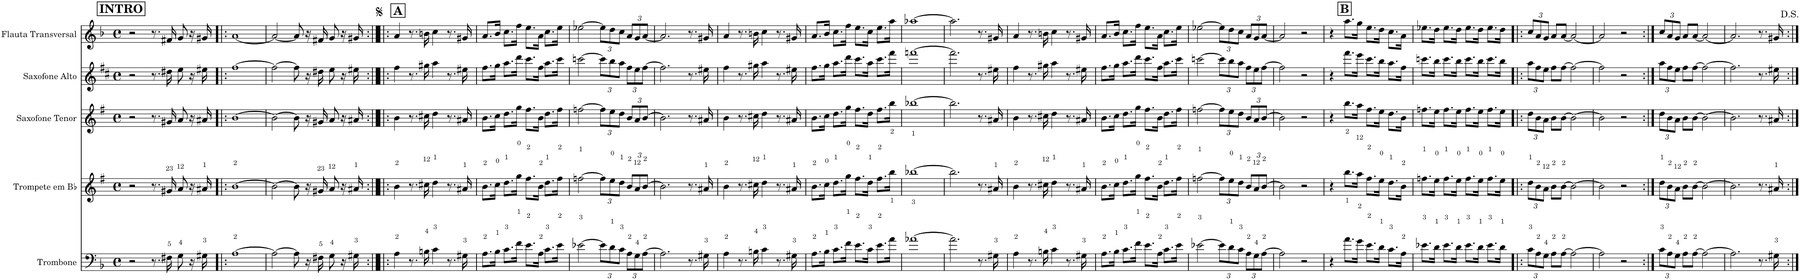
**kern	**kern	**kern	**kern	**kern
*part5	*part4	*part3	*part2	*part1
*staff5	*staff4	*staff3	*staff2	*staff1
*I"Trombone	*I"Trompete em Bb	*I"Saxofone Tenor	*I"Saxofone Alto	*I"Flauta Transversal
*I'Tbn.	*I'Tpt. em Bb	*I'Sax. Tn.	*	*I'Fl.
*clefF4	*clefG2	*clefG2	*clefG2	*clefG2
*	*Trd1c2	*Trd8c14	*Trd5c9	*
*k[b-]	*k[f#]	*k[f#]	*k[f#c#]	*k[b-]
*M4/4	*M4/4	*M4/4	*M4/4	*M4/4
*met(c)	*met(c)	*met(c)	*met(c)	*met(c)
!!LO:REH:place=s1:a:B:cj:fs=14:t=INTRO
=1	=1	=1	=1	=1
2r	2r	2r	2r	2r
8.r	8.r	8.r	8.r	8.r
16F#X\	16g#X/	16g#X/	16dd#X\	16f#X/
8G\	8a/	8a/	8ee\	8g/
16r	16r	16r	16r	16r
16G#X\	16a#X/	16a#X/	16ee#X\	16g#X/
=2!|:	=2!|:	=2!|:	=2!|:	=2!|:
[1A	[1b	[1b	[1ff#	[1a
=3	=3	=3	=3	=3
2A\_	2b\_	2b\_	2ff#\_	2a/_
8A\]	8b\]	8b\]	8ff#\]	8a/]
16r	16r	16r	16r	16r
16F#X\	16g#X/	16g#X/	16dd#X\	16f#X/
8G\	8a/	8a/	8ee\	8g/
16r	16r	16r	16r	16r
16G#X\	16a#X/	16a#X/	16ee#X\	16g#X/
!!LO:REH:place=s1:a:B:cj:fs=14:t=A
=4:|!|:	=4:|!|:	=4:|!|:	=4:|!|:	=4:|!|:
4A\	4b\	4b\	4ff#\	4a/
8.r	8.r	8.r	8.r	8.r
16Bn\	16cc#X\	16cc#X\	16gg#X\	16bn\
4c\	4dd\	4dd\	4aa\	4cc\
8.r	8.r	8.r	8.r	8.r
16G#X\	16a#X/	16a#X/	16ee#X\	16g#X/
=5	=5	=5	=5	=5
8.A\L	8.b\L	8.b\L	8.ff#\L	8.a/L
16B-\Jk	16cc\Jk	16cc\Jk	16gg\Jk	16b-/Jk
8.c\L	8.dd\L	8.dd\L	8.aa\L	8.cc\L
16f\Jk	16gg\Jk	16gg\Jk	16ddd\Jk	16ff\Jk
8.e\L	8.ff#\L	8.ff#\L	8.ccc#\L	8.ee\L
16A\Jk	16b\Jk	16b\Jk	16ff#\Jk	16a\Jk
8.c\L	8.dd\L	8.dd\L	8.aa\L	8.cc\L
16e\Jk	16ff#\Jk	16ff#\Jk	16ccc#\Jk	16ee\Jk
=6	=6	=6	=6	=6
[2e-X\	[2ffn\	[2ffn\	[2cccn\	[2ee-X\
*Xbrackettup	*Xbrackettup	*Xbrackettup	*Xbrackettup	*Xbrackettup
12e-\L]	12ff\L]	12ff\L]	12ccc\L]	12ee-\L]
12d\	12ee\	12ee\	12bb\	12dd\
12c\J	12dd\J	12dd\J	12aa\J	12cc\J
12A\L	12b/L	12b/L	12ff#\L	12a/L
12G\	12a/	12a/	12ee\	12g/
[12A\J	[12b/J	[12b/J	[12ff#\J	[12a/J
=7	=7	=7	=7	=7
2.A\]	2.b\]	2.b\]	2.ff#\]	2.a/]
8.r	8.r	8.r	8.r	8.r
16G#X\	16a#X/	16a#X/	16ee#X\	16g#X/
=8	=8	=8	=8	=8
4A\	4b\	4b\	4ff#\	4a/
8.r	8.r	8.r	8.r	8.r
16Bn\	16cc#X\	16cc#X\	16gg#X\	16bn\
4c\	4dd\	4dd\	4aa\	4cc\
8.r	8.r	8.r	8.r	8.r
16G#X\	16a#X/	16a#X/	16ee#X\	16g#X/
=9	=9	=9	=9	=9
8.A\L	8.b\L	8.b\L	8.ff#\L	8.a/L
16B-\Jk	16cc\Jk	16cc\Jk	16gg\Jk	16b-/Jk
8.c\L	8.dd\L	8.dd\L	8.aa\L	8.cc\L
16f\Jk	16gg\Jk	16gg\Jk	16ddd\Jk	16ff\Jk
8.e\L	8.ff#\L	8.ff#\L	8.ccc#\L	8.ee\L
16c\Jk	16dd\Jk	16dd\Jk	16aa\Jk	16cc\Jk
8.e\L	8.ff#\L	8.ff#\L	8.ccc#\L	8.ee\L
16a\Jk	16bb\Jk	16bb\Jk	16fff#\Jk	16aa\Jk
=10	=10	=10	=10	=10
[1a-X	[1bb-X	[1bb-X	[1fffn	[1aa-X
=11	=11	=11	=11	=11
2.a-\]	2.bb-\]	2.bb-\]	2.fff\]	2.aa-\]
8.r	8.r	8.r	8.r	8.r
16G#X\	16a#X/	16a#X/	16ee#X\	16g#X/
=12	=12	=12	=12	=12
4A\	4b\	4b\	4ff#\	4a/
8.r	8.r	8.r	8.r	8.r
16Bn\	16cc#X\	16cc#X\	16gg#X\	16bn\
4c\	4dd\	4dd\	4aa\	4cc\
8.r	8.r	8.r	8.r	8.r
16G#X\	16a#X/	16a#X/	16ee#X\	16g#X/
=13	=13	=13	=13	=13
8.A\L	8.b\L	8.b\L	8.ff#\L	8.a/L
16B-\Jk	16cc\Jk	16cc\Jk	16gg\Jk	16b-/Jk
8.c\L	8.dd\L	8.dd\L	8.aa\L	8.cc\L
16f\Jk	16gg\Jk	16gg\Jk	16ddd\Jk	16ff\Jk
8.e\L	8.ff#\L	8.ff#\L	8.ccc#\L	8.ee\L
16A\Jk	16b\Jk	16b\Jk	16ff#\Jk	16a\Jk
8.c\L	8.dd\L	8.dd\L	8.aa\L	8.cc\L
16e\Jk	16ff#\Jk	16ff#\Jk	16ccc#\Jk	16ee\Jk
=14	=14	=14	=14	=14
[2e-X\	[2ffn\	[2ffn\	[2cccn\	[2ee-X\
12e-\L]	12ff\L]	12ff\L]	12ccc\L]	12ee-\L]
12d\	12ee\	12ee\	12bb\	12dd\
12c\J	12dd\J	12dd\J	12aa\J	12cc\J
12A\L	12b/L	12b/L	12ff#\L	12a/L
12G\	12a/	12a/	12ee\	12g/
[12A\J	[12b/J	[12b/J	[12ff#\J	[12a/J
=15	=15	=15	=15	=15
2A\]	2b\]	2b\]	2ff#\]	2a/]
2r	2r	2r	2r	2r
!!LO:REH:place=s1:a:B:cj:fs=14:t=B:qo=1
=16	=16	=16	=16	=16
4r	4r	4r	4r	4r
8.a\L	8.bb\L	8.bb\L	8.fff#\L	8.aa\L
16g\Jk	16aa\Jk	16aa\Jk	16eee\Jk	16gg\Jk
8.e\L	8.ff#\L	8.ff#\L	8.ccc#\L	8.ee\L
16d\Jk	16ee\Jk	16ee\Jk	16bb\Jk	16dd\Jk
8.c\L	8.dd\L	8.dd\L	8.aa\L	8.cc\L
16A\Jk	16b\Jk	16b\Jk	16ff#\Jk	16a\Jk
=17	=17	=17	=17	=17
8.e-X\L	8.ffn\L	8.ffn\L	8.cccn\L	8.ee-X\L
16d\Jk	16ee\Jk	16ee\Jk	16bb\Jk	16dd\Jk
8.e-\L	8.ff\L	8.ff\L	8.ccc\L	8.ee-\L
16d\Jk	16ee\Jk	16ee\Jk	16bb\Jk	16dd\Jk
8.e-\L	8.ff\L	8.ff\L	8.ccc\L	8.ee-\L
16d\Jk	16ee\Jk	16ee\Jk	16bb\Jk	16dd\Jk
8.e-\L	8.ff\L	8.ff\L	8.ccc\L	8.ee-\L
16d\Jk	16ee\Jk	16ee\Jk	16bb\Jk	16dd\Jk
=18!|:	=18!|:	=18!|:	=18!|:	=18!|:
12c\L	12dd\L	12dd\L	12aa\L	12cc/L
12A\	12b\	12b\	12ff#\	12a/
12G\J	12a\J	12a\J	12ee\J	12g/J
8A\L	8b\L	8b\L	8ff#\L	8a/L
[8A\J	[8b\J	[8b\J	[8ff#\J	[8a/J
2A\_	2b\_	2b\_	2ff#\_	2a/_
=19	=19	=19	=19	=19
2A\]	2b\]	2b\]	2ff#\]	2a/]
2r	2r	2r	2r	2r
=20:|!	=20:|!	=20:|!	=20:|!	=20:|!
12c\L	12dd\L	12dd\L	12aa\L	12cc/L
12A\	12b\	12b\	12ff#\	12a/
12G\J	12a\J	12a\J	12ee\J	12g/J
8A\L	8b\L	8b\L	8ff#\L	8a/L
[8A\J	[8b\J	[8b\J	[8ff#\J	[8a/J
2A\_	2b\_	2b\_	2ff#\_	2a/_
=21	=21	=21	=21	=21
2.A\]	2.b\]	2.b\]	2.ff#\]	2.a/]
8.r	8.r	8.r	8.r	8.r
16G#X\	16a#X/	16a#X/	16ee#X\	16g#X/
=:|!	=:|!	=:|!	=:|!	=:|!
*-	*-	*-	*-	*-
